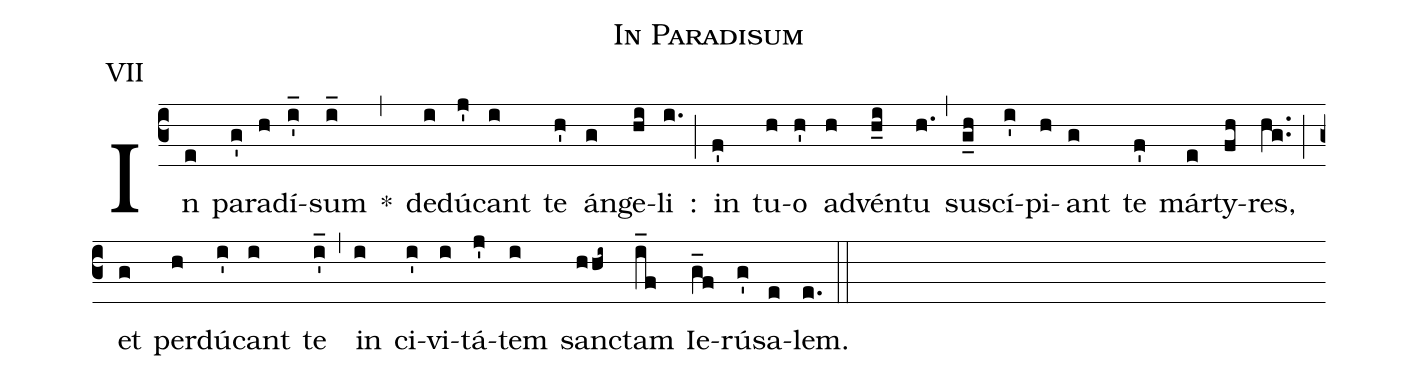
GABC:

name: In Paradisum;
annotation: VII;
%%
(c3)
In(e) pa(g')ra(h)dí(i'_)sum(i_) *(,) de(i)dú(j')cant(i) te(h') án(g)ge(hi)li(i.) :(;) in(f') tu(h)o(h') ad(h)vén(h_i)tu(h.) (,) su(g_h)scí(i')pi(h)ant(g) te(f') már(e)ty(fh)res,(hg..) (;) et(g) per(h)dú(i')cant(i) te(i'_) (,) in(i) ci(i')vi(i)tá(j')tem(i) sanc(hhi~)tam(i_f) Ie(g_f)rú(g')sa(e)lem.(e.) (::)
